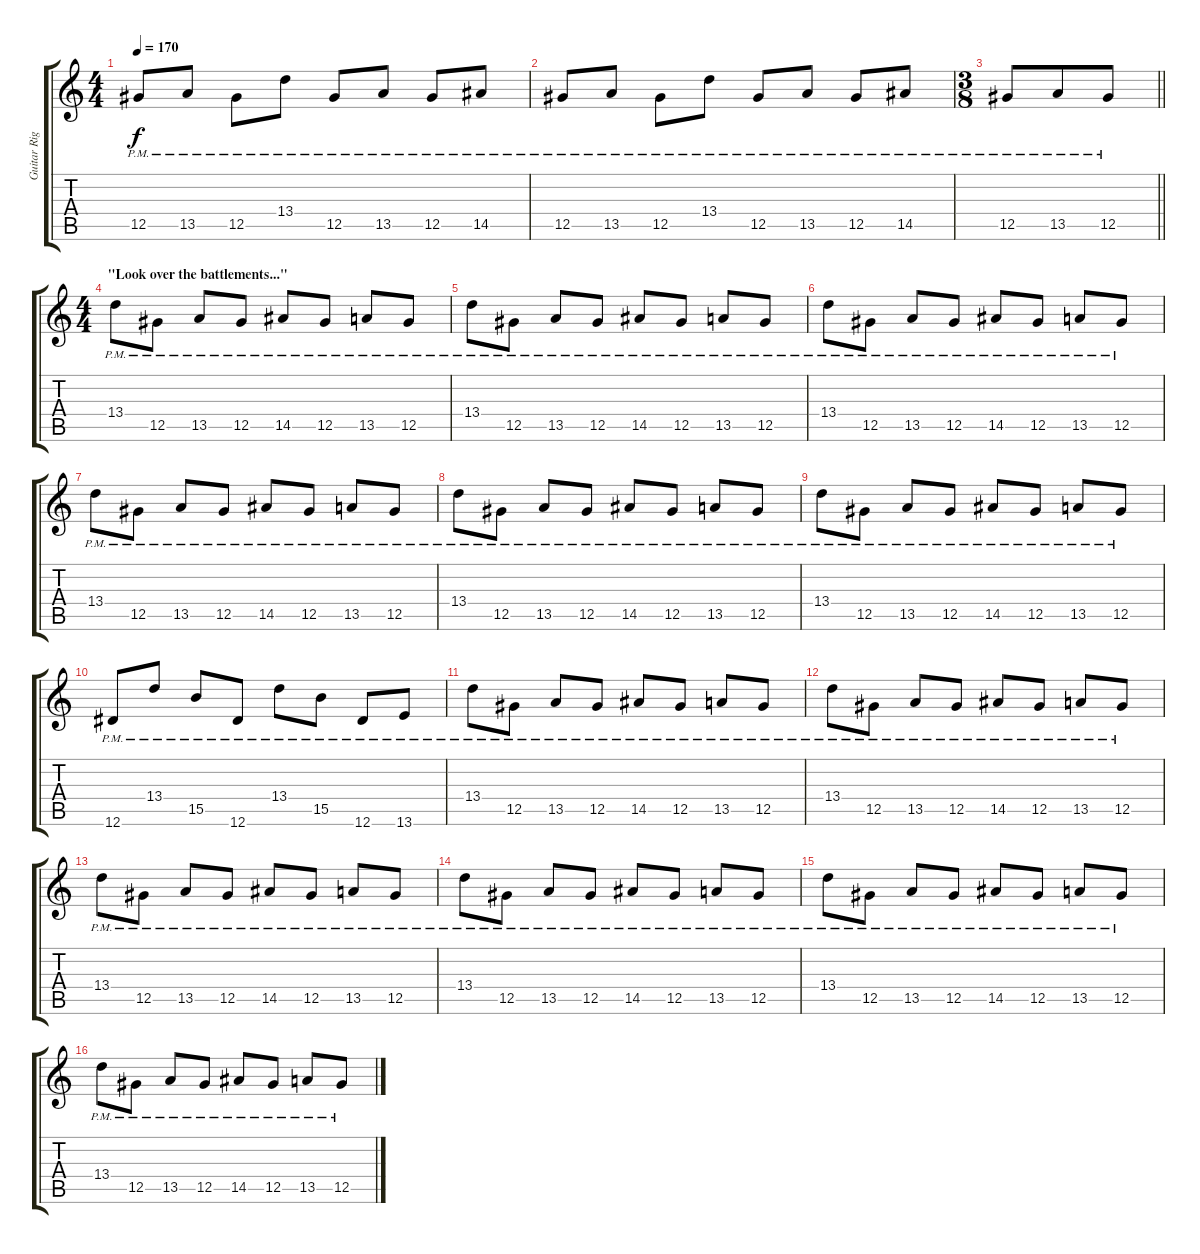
\track ("Guitar Right" "Guitar Rig") {instrument distortionguitar}
\staff {score tabs}
\tuning (Eb4 Bb3 Gb3 Db3 Ab2 Eb2) {hide}
\ts (4 4)
\tempo 170
\clef g2
\ks c
12.5{pm}.8{dy f} 13.5{pm}.8 12.5{pm}.8 13.4{pm}.8 12.5{pm}.8 13.5{pm}.8 12.5{pm}.8 14.5{pm}.8 |
12.5{pm}.8 13.5{pm}.8 12.5{pm}.8 13.4{pm}.8 12.5{pm}.8 13.5{pm}.8 12.5{pm}.8 14.5{pm}.8 |
\ts (3 8)
\barLineRight lightlight
12.5{pm}.8 13.5{pm}.8 12.5{pm}.8 |
\ts (4 4)
\section ("" "\"Look over the battlements...\"")
13.4{pm}.8 12.5{pm}.8 13.5{pm}.8 12.5{pm}.8 14.5{pm}.8 12.5{pm}.8 13.5{pm}.8 12.5{pm}.8 |
13.4{pm}.8 12.5{pm}.8 13.5{pm}.8 12.5{pm}.8 14.5{pm}.8 12.5{pm}.8 13.5{pm}.8 12.5{pm}.8 |
13.4{pm}.8 12.5{pm}.8 13.5{pm}.8 12.5{pm}.8 14.5{pm}.8 12.5{pm}.8 13.5{pm}.8 12.5{pm}.8 |
13.4{pm}.8 12.5{pm}.8 13.5{pm}.8 12.5{pm}.8 14.5{pm}.8 12.5{pm}.8 13.5{pm}.8 12.5{pm}.8 |
13.4{pm}.8 12.5{pm}.8 13.5{pm}.8 12.5{pm}.8 14.5{pm}.8 12.5{pm}.8 13.5{pm}.8 12.5{pm}.8 |
13.4{pm}.8 12.5{pm}.8 13.5{pm}.8 12.5{pm}.8 14.5{pm}.8 12.5{pm}.8 13.5{pm}.8 12.5{pm}.8 |
12.6{pm}.8 13.4{pm}.8 15.5{pm}.8 12.6{pm}.8 13.4{pm}.8 15.5{pm}.8 12.6{pm}.8 13.6{pm}.8 |
13.4{pm}.8 12.5{pm}.8 13.5{pm}.8 12.5{pm}.8 14.5{pm}.8 12.5{pm}.8 13.5{pm}.8 12.5{pm}.8 |
13.4{pm}.8 12.5{pm}.8 13.5{pm}.8 12.5{pm}.8 14.5{pm}.8 12.5{pm}.8 13.5{pm}.8 12.5{pm}.8 |
13.4{pm}.8 12.5{pm}.8 13.5{pm}.8 12.5{pm}.8 14.5{pm}.8 12.5{pm}.8 13.5{pm}.8 12.5{pm}.8 |
13.4{pm}.8 12.5{pm}.8 13.5{pm}.8 12.5{pm}.8 14.5{pm}.8 12.5{pm}.8 13.5{pm}.8 12.5{pm}.8 |
13.4{pm}.8 12.5{pm}.8 13.5{pm}.8 12.5{pm}.8 14.5{pm}.8 12.5{pm}.8 13.5{pm}.8 12.5{pm}.8 |
13.4{pm}.8 12.5{pm}.8 13.5{pm}.8 12.5{pm}.8 14.5{pm}.8 12.5{pm}.8 13.5{pm}.8 12.5{pm}.8
